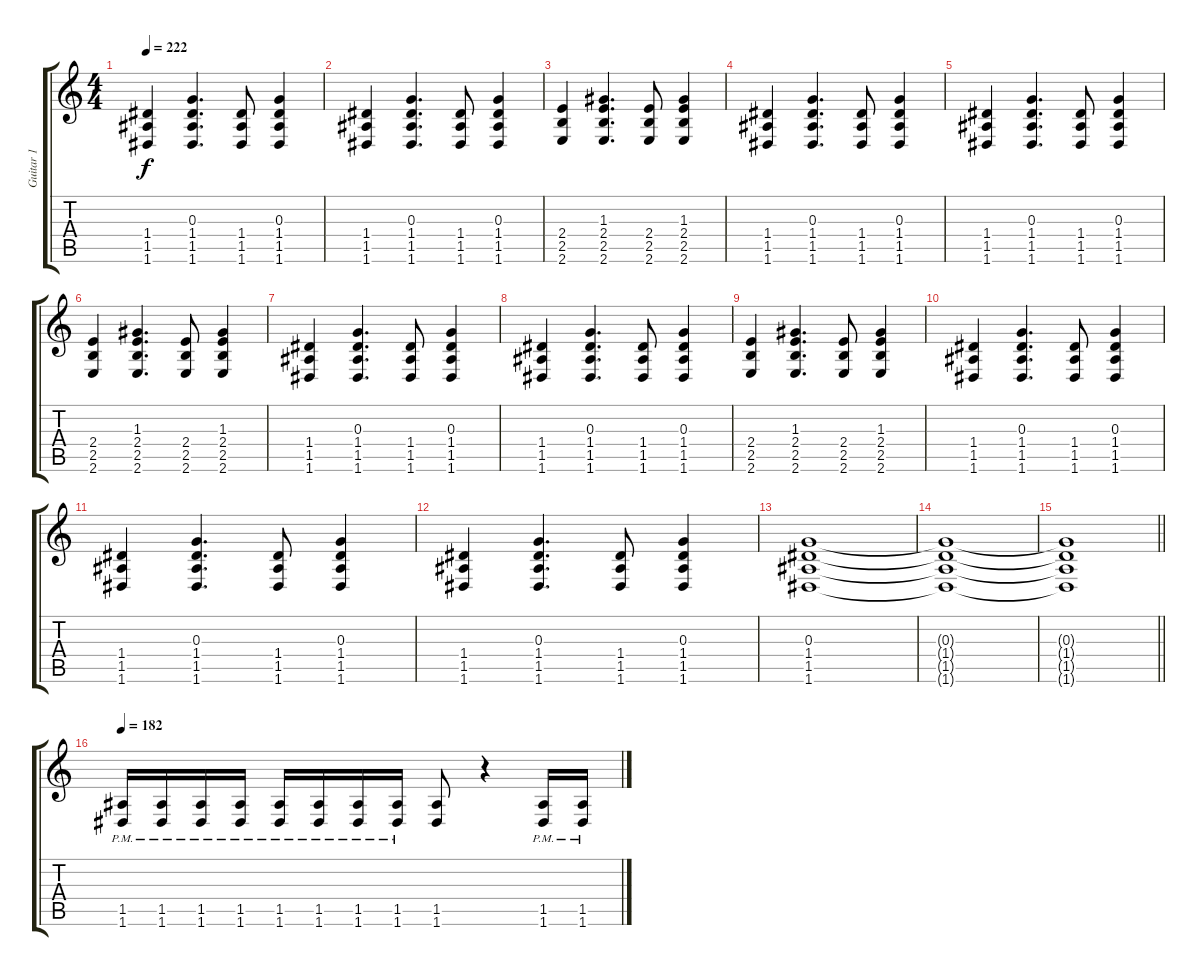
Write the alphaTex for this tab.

\track ("Guitar 1" "Guitar 1") {instrument distortionguitar}
\staff {score tabs}
\tuning (E4 B3 G3 D3 A2 D2) {hide}
\ts (4 4)
\section ("" "")
\tempo 222
\clef g2
\ks c
(1.4 1.5 1.6).4{dy f} (0.3 1.4 1.5 1.6).4{d} (1.4 1.5 1.6).8 (0.3 1.4 1.5 1.6).4 |
(1.4 1.5 1.6).4 (0.3 1.4 1.5 1.6).4{d} (1.4 1.5 1.6).8 (0.3 1.4 1.5 1.6).4 |
(2.4 2.5 2.6).4 (1.3 2.4 2.5 2.6).4{d} (2.4 2.5 2.6).8 (1.3 2.4 2.5 2.6).4 |
(1.4 1.5 1.6).4 (0.3 1.4 1.5 1.6).4{d} (1.4 1.5 1.6).8 (0.3 1.4 1.5 1.6).4 |
(1.4 1.5 1.6).4 (0.3 1.4 1.5 1.6).4{d} (1.4 1.5 1.6).8 (0.3 1.4 1.5 1.6).4 |
(2.4 2.5 2.6).4 (1.3 2.4 2.5 2.6).4{d} (2.4 2.5 2.6).8 (1.3 2.4 2.5 2.6).4 |
(1.4 1.5 1.6).4 (0.3 1.4 1.5 1.6).4{d} (1.4 1.5 1.6).8 (0.3 1.4 1.5 1.6).4 |
(1.4 1.5 1.6).4 (0.3 1.4 1.5 1.6).4{d} (1.4 1.5 1.6).8 (0.3 1.4 1.5 1.6).4 |
(2.4 2.5 2.6).4 (1.3 2.4 2.5 2.6).4{d} (2.4 2.5 2.6).8 (1.3 2.4 2.5 2.6).4 |
(1.4 1.5 1.6).4 (0.3 1.4 1.5 1.6).4{d} (1.4 1.5 1.6).8 (0.3 1.4 1.5 1.6).4 |
(1.4 1.5 1.6).4 (0.3 1.4 1.5 1.6).4{d} (1.4 1.5 1.6).8 (0.3 1.4 1.5 1.6).4 |
(1.4 1.5 1.6).4 (0.3 1.4 1.5 1.6).4{d} (1.4 1.5 1.6).8 (0.3 1.4 1.5 1.6).4 |
(0.3 1.4 1.5 1.6).1 |
(0.3{t} 1.4{t} 1.5{t} 1.6{t}).1 |
\barLineRight lightlight
(0.3{t} 1.4{t} 1.5{t} 1.6{t}).1 |
\section ("" "")
\tempo 182
(1.5{pm} 1.6{pm}).16 (1.5{pm} 1.6{pm}).16 (1.5{pm} 1.6{pm}).16 (1.5{pm} 1.6{pm}).16 (1.5{pm} 1.6{pm}).16 (1.5{pm} 1.6{pm}).16 (1.5{pm} 1.6{pm}).16 (1.5{pm} 1.6{pm}).16 (1.5 1.6).8 r.4 (1.5{pm} 1.6{pm}).16 (1.5{pm} 1.6{pm}).16
